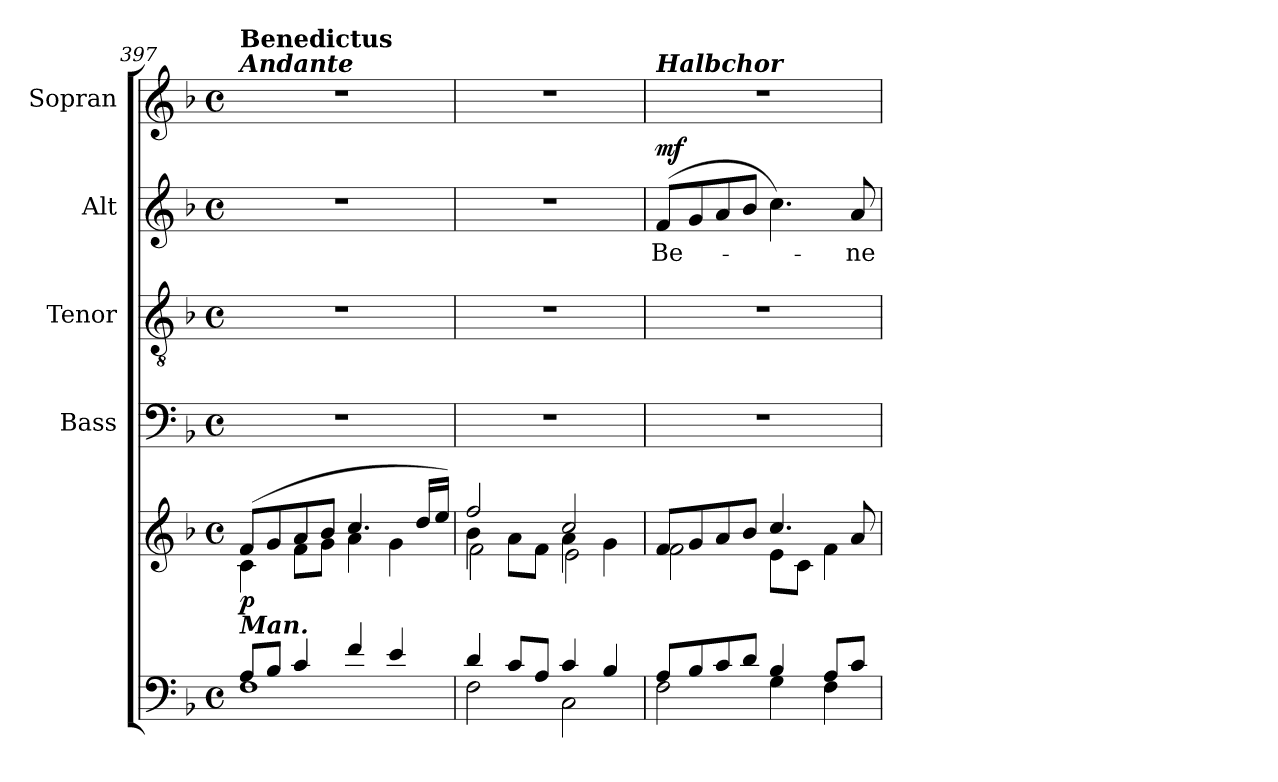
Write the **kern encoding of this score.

**kern	**kern	**dynam	**kern	**kern	**kern	**text	**dynam	**kern
*part5	*part5	*part5	*part4	*part3	*part2	*part2	*part2	*part1
*staff6	*staff5	*staff5/6	*staff4	*staff3	*staff2	*staff2	*staff2	*staff1
*	*	*	*I"Bass	*I"Tenor	*I"Alt	*	*	*I"Sopran
*	*	*	*I'B.	*I'T.	*I'A.	*	*	*I'S.
!!LO:LB:g=z
*clefF4	*clefG2	*	*clefF4	*clefGv2	*clefG2	*	*	*clefG2
*k[b-]	*k[b-]	*	*k[b-]	*k[b-]	*k[b-]	*	*	*k[b-]
*F:	*F:	*	*F:	*F:	*F:	*	*	*F:
*M4/4	*M4/4	*	*M4/4	*M4/4	*M4/4	*	*	*M4/4
*met(c)	*met(c)	*	*met(c)	*met(c)	*met(c)	*	*	*met(c)
=397	=397	=397	=397	=397	=397	=397	=397	=397
*^	*^	*	*	*	*	*	*	*
!	!	!	!	!	!	!	!	!	!	!LO:TX:a:Bi:t=Andante
!	!	!	!	!	!	!	!	!	!	!LO:TX:a:B:t=Benedictus
!	!	!LO:TX:b:Bi:t=Man.	!	!	!	!	!	!	!	!
!	!	!	!	!LO:DY:b	!	!	!	!	!	!
8A/L	1F	(>8f/L	4c\	p	1r	1r	1r	.	.	1r
8B-/J	.	8g/	.	.	.	.	.	.	.	.
4c/	.	8a/	8f\L	.	.	.	.	.	.	.
.	.	8b-/J	8g\J	.	.	.	.	.	.	.
4f/	.	4.cc/	4a\	.	.	.	.	.	.	.
4e/	.	.	4g\	.	.	.	.	.	.	.
.	.	16dd/LL	.	.	.	.	.	.	.	.
.	.	16ee/JJ)	.	.	.	.	.	.	.	.
=398	=398	=398	=398	=398	=398	=398	=398	=398	=398	=398
*	*	*	*^	*	*	*	*	*	*	*
4d/	2F\	2ff/	4b-\	2f\	.	1r	1r	1r	.	.	1r
8c/L	.	.	8a\L	.	.	.	.	.	.	.	.
8A/J	.	.	8f\J	.	.	.	.	.	.	.	.
4c/	2C\	2cc/	4a\	2e\	.	.	.	.	.	.	.
4B-/	.	.	4g\	.	.	.	.	.	.	.	.
*	*	*	*v	*v	*	*	*	*	*	*	*
=399	=399	=399	=399	=399	=399	=399	=399	=399	=399	=399
!	!	!	!	!	!	!	!	!	!	!LO:TX:a:Bi:t=Halbchor
!	!	!	!	!	!	!	!	!LO:LY:b	!LO:DY:a	!
8A/L	2F\	8f/L	2f\	.	1r	1r	(>8f/L	Be-	mf	1r
8B-/	.	8g/	.	.	.	.	8g/	.	.	.
8c/	.	8a/	.	.	.	.	8a/	.	.	.
8d/J	.	8b-/J	.	.	.	.	8b-/J	.	.	.
4B-/	4G\	4.cc/	8e\L	.	.	.	4.cc\)	.	.	.
.	.	.	8c\J	.	.	.	.	.	.	.
8A/L	4F\	.	4f\	.	.	.	.	.	.	.
!	!	!	!	!	!	!	!	!LO:LY:b	!	!
8c/J	.	8a/	.	.	.	.	8a/	-ne-	.	.
*v	*v	*	*	*	*	*	*	*	*	*
*	*v	*v	*	*	*	*	*	*	*
=	=	=	=	=	=	=	=	=
*-	*-	*-	*-	*-	*-	*-	*-	*-
